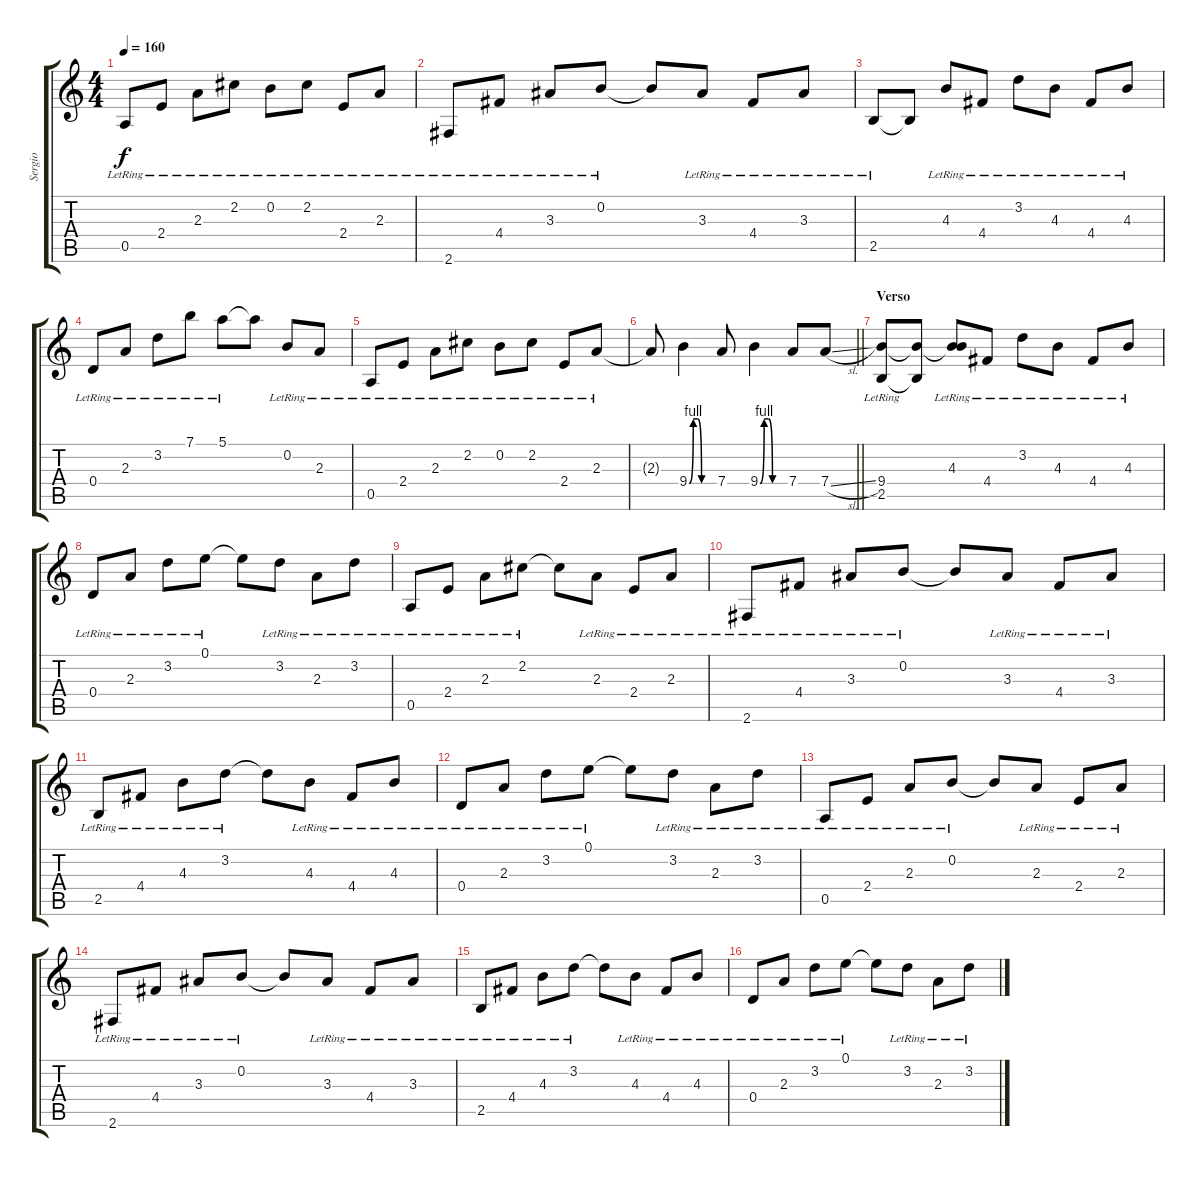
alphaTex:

\track ("Sergio " "Sergio ") {instrument electricguitarjazz}
\staff {score tabs}
\tuning (E4 B3 G3 D3 A2 E2) {hide}
\ts (4 4)
\tempo 160
\clef g2
\ks c
0.5{lr}.8{dy f} 2.4{lr}.8 2.3{lr}.8 2.2{lr}.8 0.2{lr}.8 2.2{lr}.8 2.4{lr}.8 2.3{lr}.8 |
2.6{lr}.8 4.4{lr}.8 3.3{lr}.8 0.2{lr}.8 0.2{t}.8 3.3{lr}.8 4.4{lr}.8 3.3{lr}.8 |
2.5{lr}.8 2.5{t}.8 4.3{lr}.8 4.4{lr}.8 3.2{lr}.8 4.3{lr}.8 4.4{lr}.8 4.3{lr}.8 |
0.4{lr}.8 2.3{lr}.8 3.2{lr}.8 7.1{lr}.8 5.1{lr}.8 5.1{t}.8 0.2{lr}.8 2.3{lr}.8 |
0.5{lr}.8 2.4{lr}.8 2.3{lr}.8 2.2{lr}.8 0.2{lr}.8 2.2{lr}.8 2.4{lr}.8 2.3{lr}.8 |
\barLineRight lightlight
2.3{t}.8{volume 13} 9.4{be (custom 0 0 10 4 20 4 30 0 60 0)}.4 7.4.8 9.4{be (custom 0 0 10 4 20 4 30 0 60 0)}.4 7.4.8 7.4{sl}.8 |
\section ("" "Verso")
(9.4 2.5{lr}).8{volume 11 instrument electricguitarjazz} (9.4{t} 2.5{t}).8 (4.3{lr} 9.4{t}).8 4.4{lr}.8 3.2{lr}.8 4.3{lr}.8 4.4{lr}.8 4.3{lr}.8 |
0.4{lr}.8 2.3{lr}.8 3.2{lr}.8 0.1{lr}.8 0.1{t}.8 3.2{lr}.8 2.3{lr}.8 3.2{lr}.8 |
0.5{lr}.8 2.4{lr}.8 2.3{lr}.8 2.2{lr}.8 2.2{t}.8 2.3{lr}.8 2.4{lr}.8 2.3{lr}.8 |
2.6{lr}.8 4.4{lr}.8 3.3{lr}.8 0.2{lr}.8 0.2{t}.8 3.3{lr}.8 4.4{lr}.8 3.3{lr}.8 |
2.5{lr}.8 4.4{lr}.8 4.3{lr}.8 3.2{lr}.8 3.2{t}.8 4.3{lr}.8 4.4{lr}.8 4.3{lr}.8 |
0.4{lr}.8 2.3{lr}.8 3.2{lr}.8 0.1{lr}.8 0.1{t}.8 3.2{lr}.8 2.3{lr}.8 3.2{lr}.8 |
0.5{lr}.8 2.4{lr}.8 2.3{lr}.8 0.2{lr}.8 0.2{t}.8 2.3{lr}.8 2.4{lr}.8 2.3{lr}.8 |
2.6{lr}.8 4.4{lr}.8 3.3{lr}.8 0.2{lr}.8 0.2{t}.8 3.3{lr}.8 4.4{lr}.8 3.3{lr}.8 |
2.5{lr}.8 4.4{lr}.8 4.3{lr}.8 3.2{lr}.8 3.2{t}.8 4.3{lr}.8 4.4{lr}.8 4.3{lr}.8 |
0.4{lr}.8 2.3{lr}.8 3.2{lr}.8 0.1{lr}.8 0.1{t}.8 3.2{lr}.8 2.3{lr}.8 3.2{lr}.8
